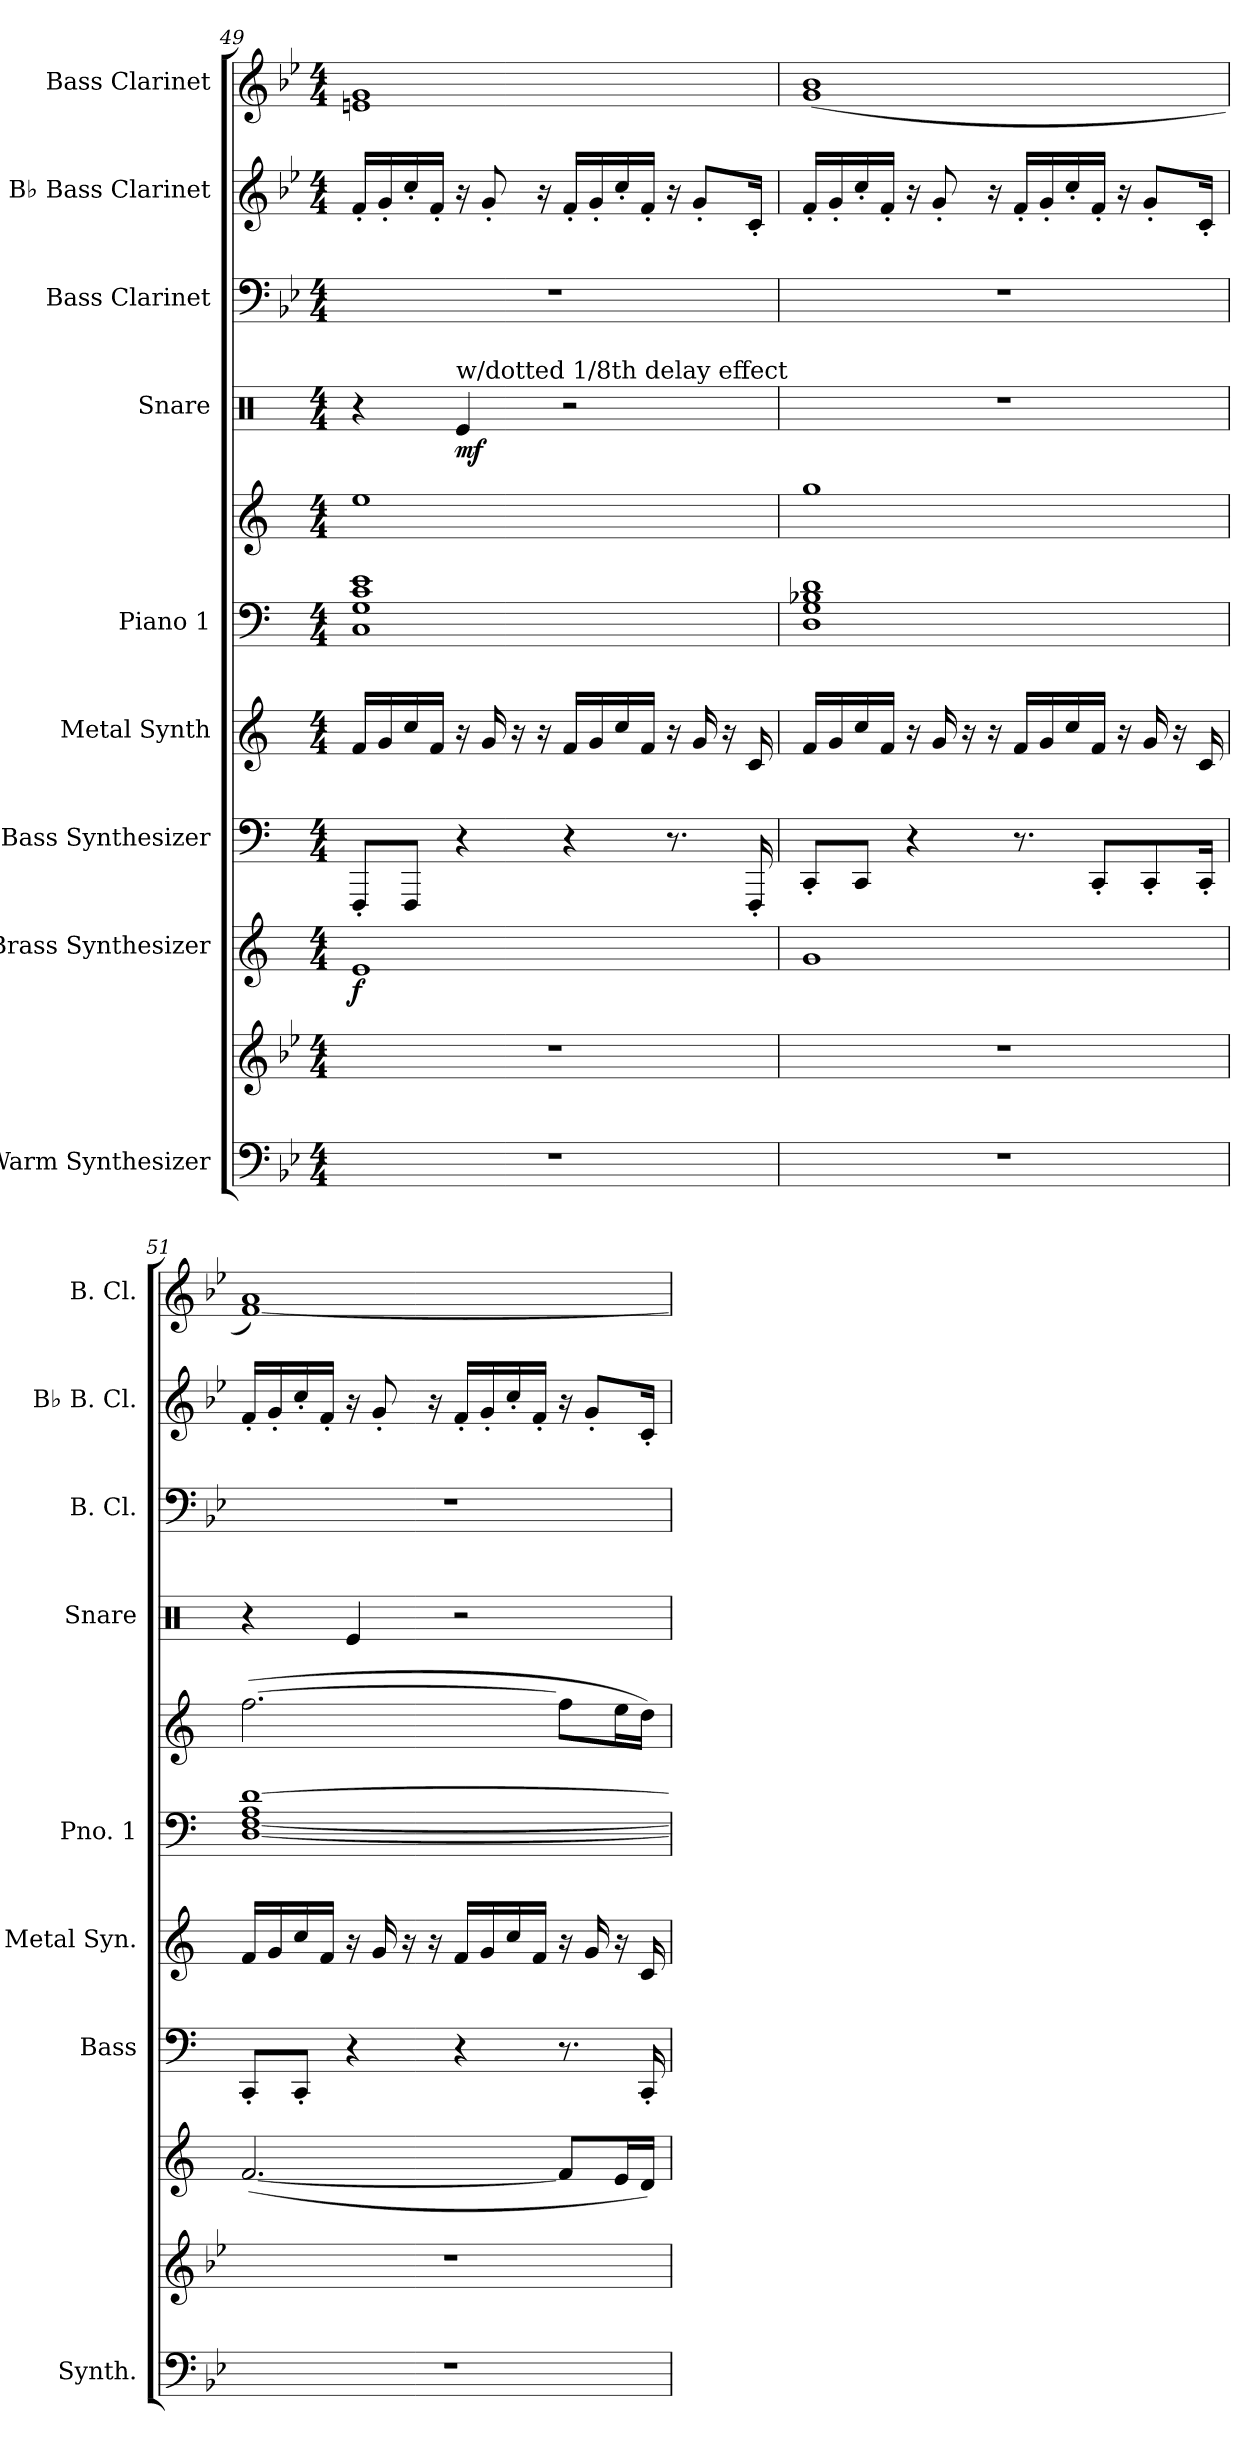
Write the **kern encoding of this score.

**kern	**kern	**kern	**dynam	**kern	**kern	**kern	**kern	**kern	**dynam	**kern	**kern	**kern
*part9	*part9	*part8	*part8	*part7	*part6	*part5	*part5	*part4	*part4	*part3	*part2	*part1
*staff11	*staff10	*staff9	*staff9	*staff8	*staff7	*staff6	*staff5	*staff4	*staff4	*staff3	*staff2	*staff1
*I"Warm Synthesizer	*	*I"Brass Synthesizer	*	*I"Bass Synthesizer	*I"Metal Synth	*I"Piano 1	*	*I"Snare	*	*I"Bass Clarinet	*I"B♭ Bass Clarinet	*I"Bass Clarinet
*I'Synth.	*	*	*	*I'Bass	*I'Metal Syn.	*I'Pno. 1	*	*I'Snare	*	*I'B. Cl.	*I'B♭ B. Cl.	*I'B. Cl.
*clefF4	*clefG2	*clefG2	*	*clefF4	*clefG2	*clefF4	*clefG2	*clefX	*	*clefF4	*clefG2	*clefG2
*	*	*	*	*	*	*	*	*	*	*ITrd1c2	*ITrd8c14	*ITrd8c14
*k[b-e-]	*k[b-e-]	*k[]	*	*k[]	*k[]	*k[]	*k[]	*k[]	*	*k[b-e-a-d-]	*k[b-e-]	*k[b-e-]
*M4/4	*M4/4	*M4/4	*	*M4/4	*M4/4	*M4/4	*M4/4	*M4/4	*	*M4/4	*M4/4	*M4/4
=49	=49	=49	=49	=49	=49	=49	=49	=49	=49	=49	=49	=49
!	!	!	!LO:DY:b	!	!	!	!	!	!	!	!	!
1r	1r	1e	f	8FFF'/L	16f/LL	1C 1G 1c 1e	1ee	4r	.	1r	16F'/LL	1En 1G
.	.	.	.	.	16g/	.	.	.	.	.	16G'/	.
.	.	.	.	8FFF/J	16cc/	.	.	.	.	.	16c'/	.
.	.	.	.	.	16f/JJ	.	.	.	.	.	16F'/JJ	.
!	!	!	!	!	!	!	!	!LO:TX:a:t=w/dotted 1/8th delay effect	!	!	!	!
!	!	!	!	!	!	!	!	!	!LO:DY:b	!	!	!
.	.	.	.	4r	16r	.	.	4Re/	mf	.	16r	.
.	.	.	.	.	16g/	.	.	.	.	.	8G'/	.
.	.	.	.	.	16r	.	.	.	.	.	.	.
.	.	.	.	.	16r	.	.	.	.	.	16r	.
.	.	.	.	4r	16f/LL	.	.	2r	.	.	16F'/LL	.
.	.	.	.	.	16g/	.	.	.	.	.	16G'/	.
.	.	.	.	.	16cc/	.	.	.	.	.	16c'/	.
.	.	.	.	.	16f/JJ	.	.	.	.	.	16F'/JJ	.
.	.	.	.	8.r	16r	.	.	.	.	.	16r	.
.	.	.	.	.	16g/	.	.	.	.	.	8G'/L	.
.	.	.	.	.	16r	.	.	.	.	.	.	.
.	.	.	.	16FFF'/	16c/	.	.	.	.	.	16C'/Jk	.
=50	=50	=50	=50	=50	=50	=50	=50	=50	=50	=50	=50	=50
1r	1r	1g	.	8CC'/L	16f/LL	1D 1G 1B-X 1d	1gg	1r	.	1r	16F'/LL	(<1G 1B-
.	.	.	.	.	16g/	.	.	.	.	.	16G'/	.
.	.	.	.	8CC/J	16cc/	.	.	.	.	.	16c'/	.
.	.	.	.	.	16f/JJ	.	.	.	.	.	16F'/JJ	.
.	.	.	.	4r	16r	.	.	.	.	.	16r	.
.	.	.	.	.	16g/	.	.	.	.	.	8G'/	.
.	.	.	.	.	16r	.	.	.	.	.	.	.
.	.	.	.	.	16r	.	.	.	.	.	16r	.
.	.	.	.	8.r	16f/LL	.	.	.	.	.	16F'/LL	.
.	.	.	.	.	16g/	.	.	.	.	.	16G'/	.
.	.	.	.	.	16cc/	.	.	.	.	.	16c'/	.
.	.	.	.	8CC'/L	16f/JJ	.	.	.	.	.	16F'/JJ	.
.	.	.	.	.	16r	.	.	.	.	.	16r	.
.	.	.	.	8CC'/	16g/	.	.	.	.	.	8G'/L	.
.	.	.	.	.	16r	.	.	.	.	.	.	.
.	.	.	.	16CC'/Jk	16c/	.	.	.	.	.	16C'/Jk	.
=51	=51	=51	=51	=51	=51	=51	=51	=51	=51	=51	=51	=51
1r	1r	([2.f/	.	8CC'/L	16f/LL	[1D [<1F 1A [1d	([2.ff\	4r	.	1r	16F'/LL	[1F 1A)
.	.	.	.	.	16g/	.	.	.	.	.	16G'/	.
.	.	.	.	8CC'/J	16cc/	.	.	.	.	.	16c'/	.
.	.	.	.	.	16f/JJ	.	.	.	.	.	16F'/JJ	.
.	.	.	.	4r	16r	.	.	4Re/	.	.	16r	.
.	.	.	.	.	16g/	.	.	.	.	.	8G'/	.
.	.	.	.	.	16r	.	.	.	.	.	.	.
.	.	.	.	.	16r	.	.	.	.	.	16r	.
.	.	.	.	4r	16f/LL	.	.	2r	.	.	16F'/LL	.
.	.	.	.	.	16g/	.	.	.	.	.	16G'/	.
.	.	.	.	.	16cc/	.	.	.	.	.	16c'/	.
.	.	.	.	.	16f/JJ	.	.	.	.	.	16F'/JJ	.
.	.	8f/L]	.	8.r	16r	.	8ff\L]	.	.	.	16r	.
.	.	.	.	.	16g/	.	.	.	.	.	8G'/L	.
.	.	16e/L	.	.	16r	.	16ee\L	.	.	.	.	.
.	.	16d/JJ)	.	16CC'/	16c/	.	16dd\JJ)	.	.	.	16C'/Jk	.
=	=	=	=	=	=	=	=	=	=	=	=	=
*-	*-	*-	*-	*-	*-	*-	*-	*-	*-	*-	*-	*-
